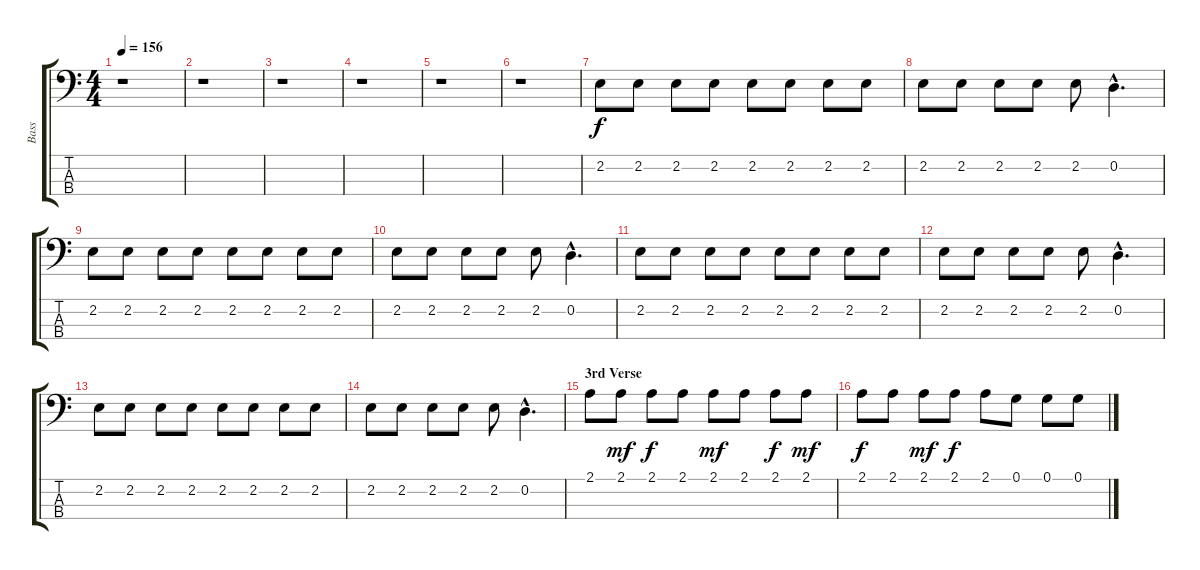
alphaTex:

\track ("Bass" "Bass") {instrument electricbassfinger}
\staff {score tabs}
\tuning (G2 D2 A1 E1) {hide}
\ts (4 4)
\tempo 156
\clef f4
\ks c
r.1{dy f} |
r.1 |
r.1 |
r.1 |
r.1 |
r.1 |
2.2.8 2.2.8 2.2.8 2.2.8 2.2.8 2.2.8 2.2.8 2.2.8 |
2.2.8 2.2.8 2.2.8 2.2.8 2.2.8 0.2{hac}.4{d} |
2.2.8 2.2.8 2.2.8 2.2.8 2.2.8 2.2.8 2.2.8 2.2.8 |
2.2.8 2.2.8 2.2.8 2.2.8 2.2.8 0.2{hac}.4{d} |
2.2.8 2.2.8 2.2.8 2.2.8 2.2.8 2.2.8 2.2.8 2.2.8 |
2.2.8 2.2.8 2.2.8 2.2.8 2.2.8 0.2{hac}.4{d} |
2.2.8 2.2.8 2.2.8 2.2.8 2.2.8 2.2.8 2.2.8 2.2.8 |
2.2.8 2.2.8 2.2.8 2.2.8 2.2.8 0.2{hac}.4{d} |
\section ("" "3rd Verse")
2.1.8 2.1.8{dy mf} 2.1.8{dy f} 2.1.8 2.1.8{dy mf} 2.1.8 2.1.8{dy f} 2.1.8{dy mf} |
2.1.8{dy f} 2.1.8 2.1.8{dy mf} 2.1.8{dy f} 2.1.8 0.1.8 0.1.8 0.1.8
